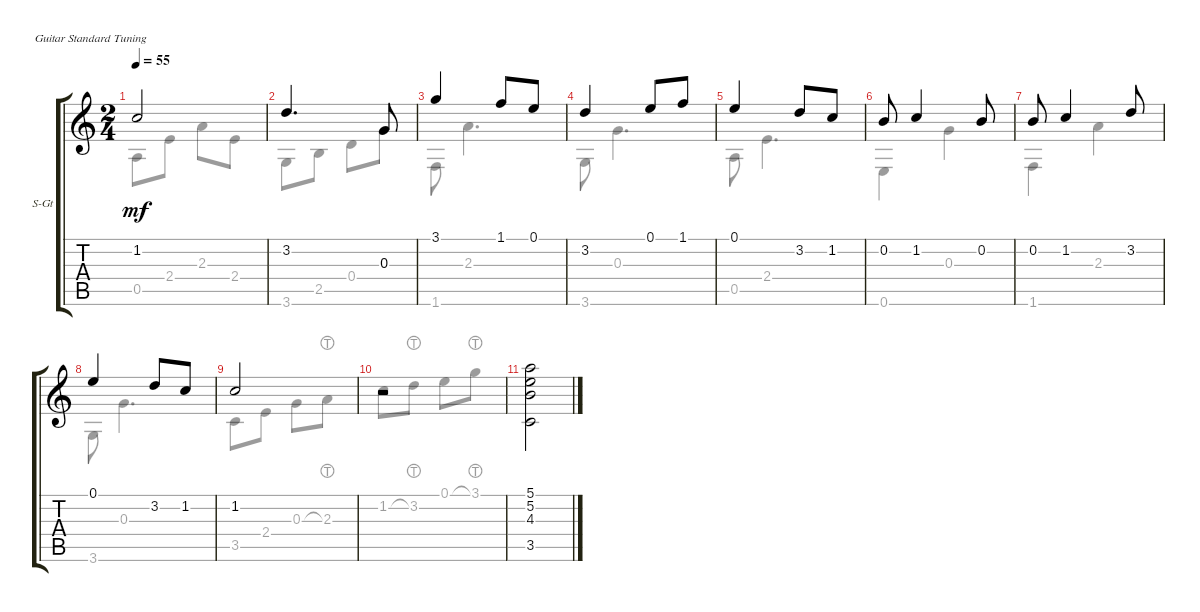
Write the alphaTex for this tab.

\defaultSystemsLayout 4
\bracketExtendMode groupsimilarinstruments
\firstSystemTrackNameOrientation horizontal
\otherSystemsTrackNameOrientation horizontal
\track ("Steel Guitar" "S-Gt") {instrument acousticguitarsteel}
\staff {score tabs}
\tuning (E4 B3 G3 D3 A2 E2)
\voice
\ts (2 4)
\tempo 55
\clef g2
\ks aminor
1.2.2{dy mf} |
3.2.4{d} 0.3.8 |
3.1.4 1.1.8 0.1.8 |
3.2.4 0.1.8 1.1.8 |
0.1.4 3.2.8 1.2.8 |
0.2.8 1.2.4 0.2.8 |
0.2.8 1.2.4 3.2.8 |
0.1.4 3.2.8 1.2.8 |
1.2.2 |
r.2 |
(5.1 5.2 4.3 3.5).2
\voice
\clef g2
\ottava regular
\simile none
\ks aminor
0.5.8{dy mf} 2.4.8 2.3.8 2.4.8 |
3.6.8 2.5.8 0.4.8 0.3.8 |
1.6.8 2.3.4{d} |
3.6.8 0.3.4{d} |
0.5.8 2.4.4{d} |
0.6.4 0.3.4 |
1.6.4 2.3.4 |
3.6.8 0.3.4{d} |
3.5.8 2.4.8 0.3.8 2.3{lht}.8 |
1.2.8 3.2{lht}.8 0.1.8 3.1{lht}.8 |
